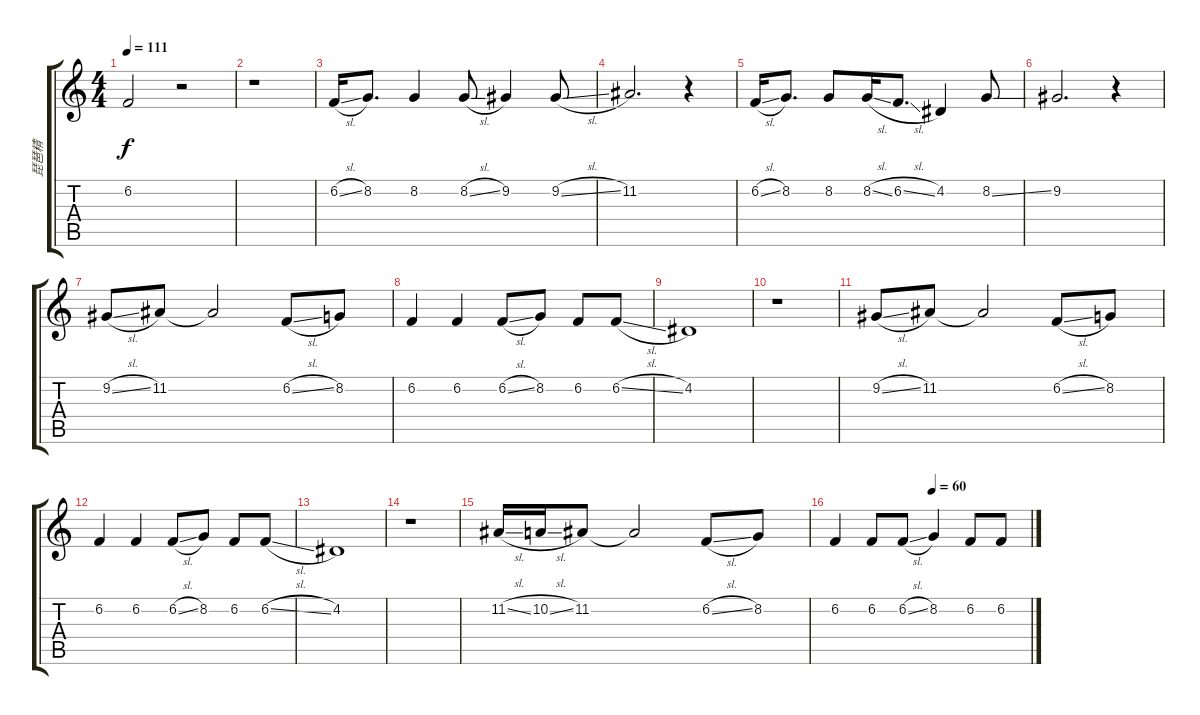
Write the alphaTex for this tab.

\track ("琵琶精" "琵琶精") {instrument violin}
\staff {score tabs}
\tuning (E4 B3 G3 D3 A2 E2) {hide}
\ts (4 4)
\tempo 111
\clef g2
\ks c
6.2.2{dy f} r.2 |
r.1 |
6.2{sl}.16 8.2.8{d} 8.2.4 8.2{sl}.8 9.2.4 9.2{sl}.8 |
11.2.2{d} r.4 |
6.2{sl}.16 8.2.8{d} 8.2.8 8.2{sl}.16 6.2{sl}.8{d} 4.2.4 8.2{ss}.8 |
9.2.2{d} r.4 |
9.2{sl}.8 11.2.8 11.2{t}.2 6.2{sl}.8 8.2.8 |
6.2.4 6.2.4 6.2{sl}.8 8.2.8 6.2.8 6.2{sl}.8 |
4.2.1{volume 2} |
r.1 |
9.2{sl}.8{volume 10} 11.2.8 11.2{t}.2 6.2{sl}.8 8.2.8 |
6.2.4 6.2.4 6.2{sl}.8 8.2.8 6.2.8 6.2{sl}.8 |
4.2.1{volume 2} |
r.1 |
11.2{sl}.16{volume 10} 10.2{sl}.16 11.2.8 11.2{t}.2 6.2{sl}.8 8.2.8 |
\tempo (60 0.5)
6.2.4 6.2.8 6.2{sl}.8 8.2.4 6.2.8 6.2{sl}.8
